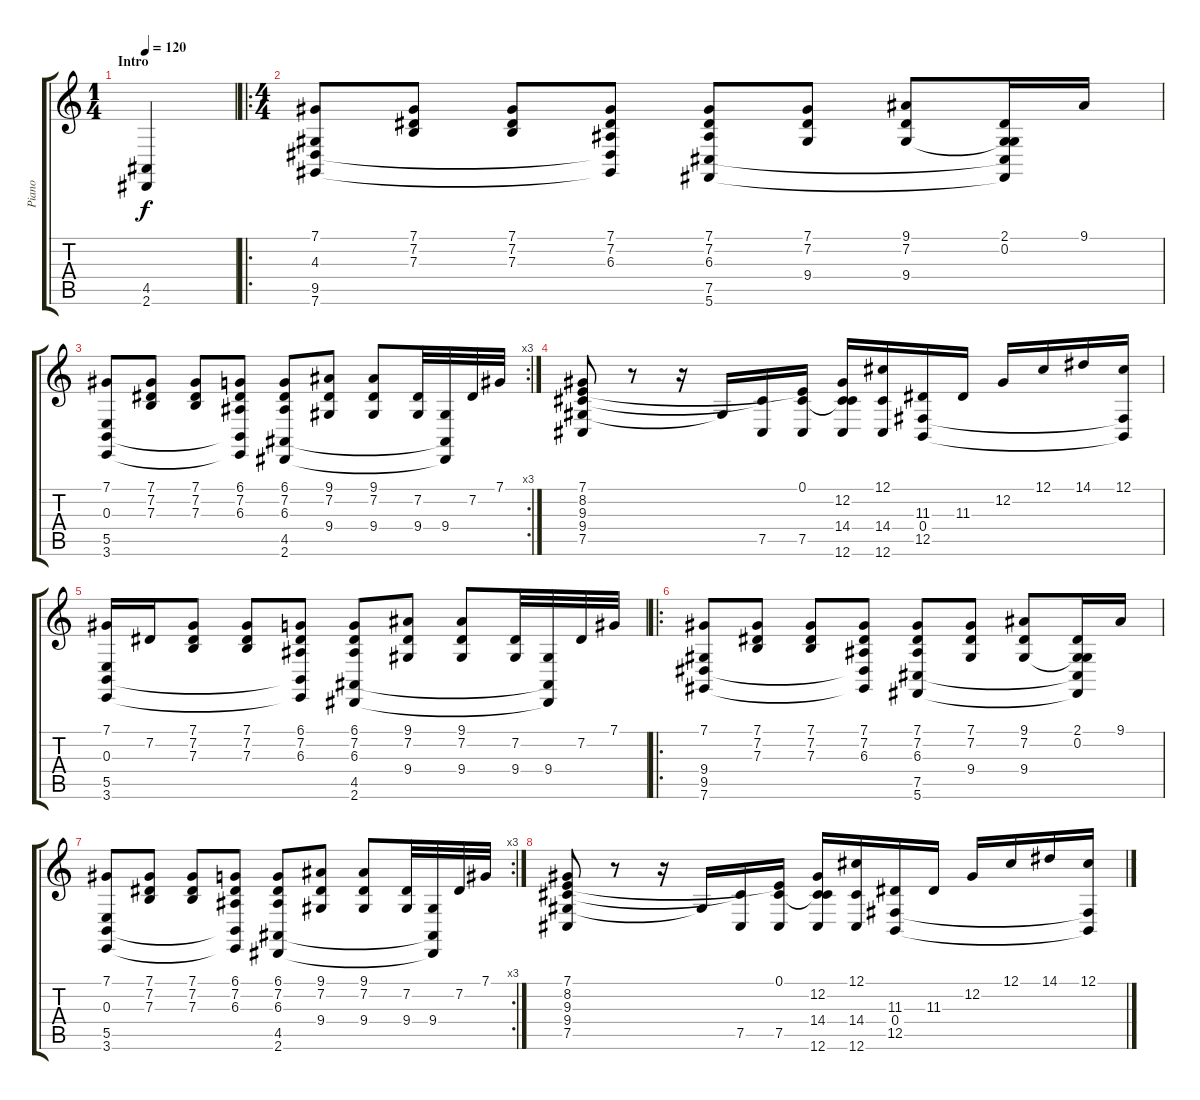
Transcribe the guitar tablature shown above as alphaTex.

\track ("Piano" "Piano") {instrument acousticgrandpiano}
\staff {score tabs}
\tuning (Db4 Ab3 E3 B2 Gb2 Db2) {hide}
\ts (1 4)
\section ("" "Intro")
\tempo 120
\clef g2
\ks c
(4.5 2.6).4{dy f instrument acousticgrandpiano} |
\ro
\ts (4 4)
(7.1 4.3 9.5 7.6).8 (7.1 7.2 7.3).8 (7.1 7.2 7.3).8 (7.1 7.2 6.3 9.5{t} 7.6{t}).8 (7.1 7.2 6.3 7.5 5.6).8 (7.1 7.2 9.4).8 (9.1 7.2 9.4).8 (2.1 0.2 9.4{t} 7.5{t} 5.6{t}).16 9.1.16 |
\rc 3
(7.1 0.3 5.5 3.6).8 (7.1 7.2 7.3).8 (7.1 7.2 7.3).8 (6.1 7.2 6.3 5.5{t} 3.6{t}).8 (6.1 7.2 6.3 4.5 2.6).8 (9.1 7.2 9.4).8 (9.1 7.2 9.4).8 (7.2 9.4).32 (9.4 4.5{t} 2.6{t}).32 7.2.32 7.1.32 |
(7.1 8.2 9.3 9.4 7.5).8 r.8 r.16 9.4{t}.16 (9.3{t} 7.5).16 (0.1 8.2{t} 7.5).16 (0.1{t} 12.2 14.4 12.6).16 (12.1 14.4 12.6).16 (11.3 0.4 12.5).16 11.3.16 12.2.16 12.1.16 14.1.16 (12.1 0.4{t} 12.5{t}).16 |
(7.1 0.3 5.5 3.6).16 7.2.16 (7.1 7.2 7.3).8 (7.1 7.2 7.3).8 (6.1 7.2 6.3 5.5{t} 3.6{t}).8 (6.1 7.2 6.3 4.5 2.6).8 (9.1 7.2 9.4).8 (9.1 7.2 9.4).8 (7.2 9.4).32 (9.4 4.5{t} 2.6{t}).32 7.2.32 7.1.32 |
\ro
(7.1 9.4 9.5 7.6).8 (7.1 7.2 7.3).8 (7.1 7.2 7.3).8 (7.1 7.2 6.3 9.5{t} 7.6{t}).8 (7.1 7.2 6.3 7.5 5.6).8 (7.1 7.2 9.4).8 (9.1 7.2 9.4).8 (2.1 0.2 9.4{t} 7.5{t} 5.6{t}).16 9.1.16 |
\rc 3
(7.1 0.3 5.5 3.6).8 (7.1 7.2 7.3).8 (7.1 7.2 7.3).8 (6.1 7.2 6.3 5.5{t} 3.6{t}).8 (6.1 7.2 6.3 4.5 2.6).8 (9.1 7.2 9.4).8 (9.1 7.2 9.4).8 (7.2 9.4).32 (9.4 4.5{t} 2.6{t}).32 7.2.32 7.1.32 |
(7.1 8.2 9.3 9.4 7.5).8 r.8 r.16 9.4{t}.16 (9.3{t} 7.5).16 (0.1 8.2{t} 7.5).16 (0.1{t} 12.2 14.4 12.6).16 (12.1 14.4 12.6).16 (11.3 0.4 12.5).16 11.3.16 12.2.16 12.1.16 14.1.16 (12.1 0.4{t} 12.5{t}).16
